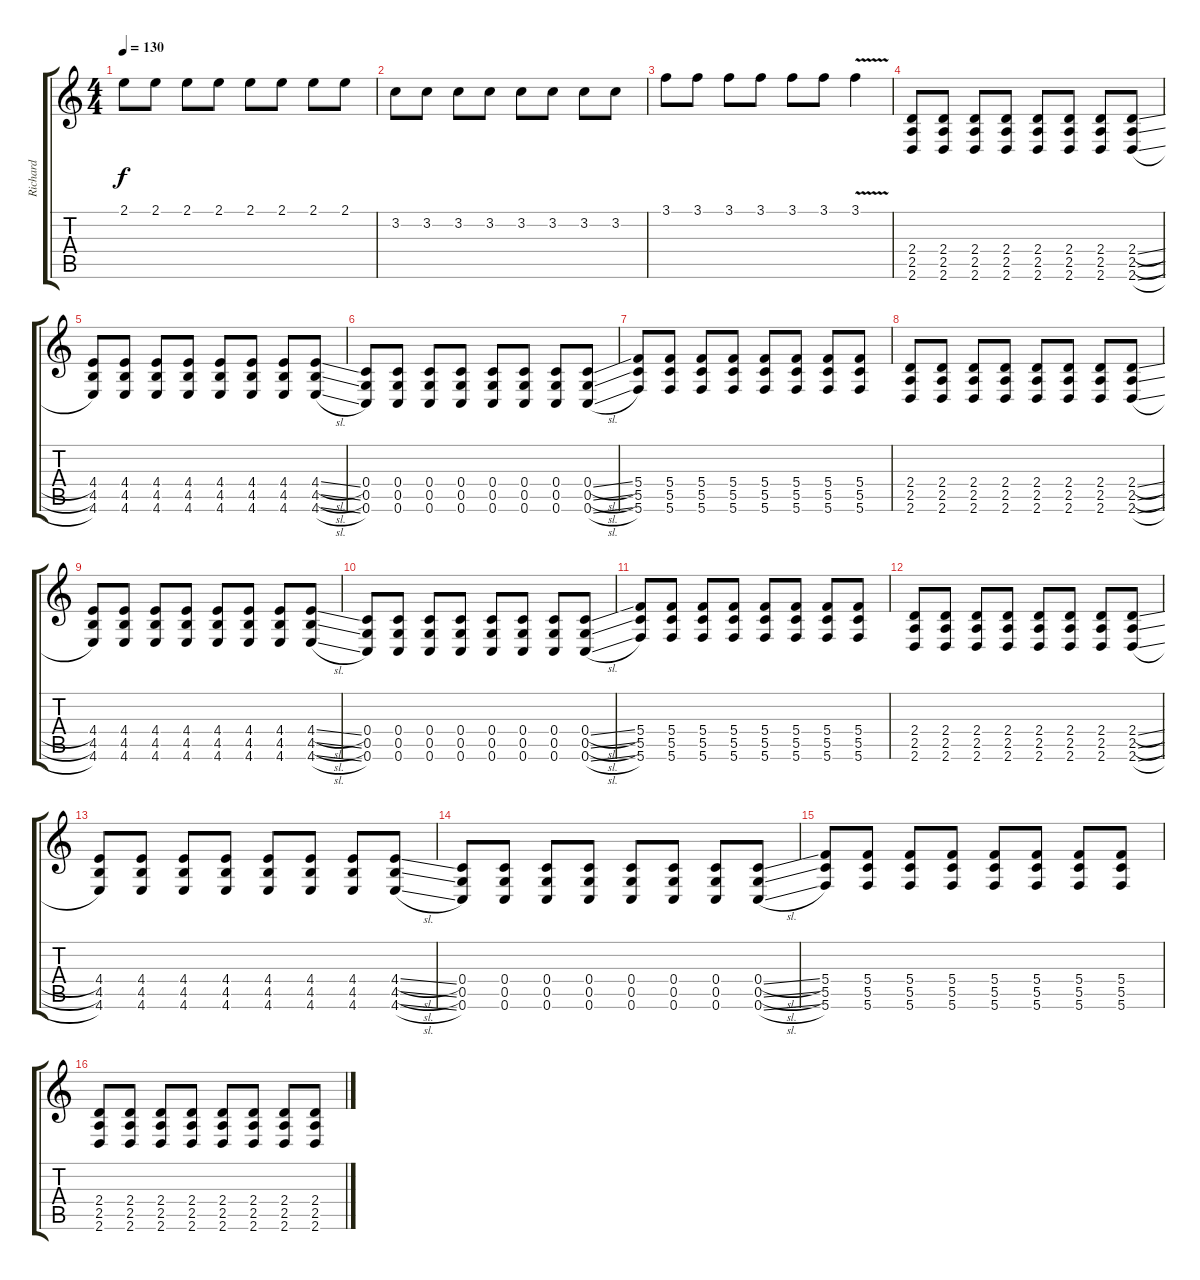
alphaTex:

\track ("Richard" "Richard") {instrument distortionguitar}
\staff {score tabs}
\tuning (D4 A3 F3 C3 G2 C2) {hide}
\ts (4 4)
\tempo 130
\clef g2
\ks c
2.1.8{dy f} 2.1.8 2.1.8 2.1.8 2.1.8 2.1.8 2.1.8 2.1.8 |
3.2.8 3.2.8 3.2.8 3.2.8 3.2.8 3.2.8 3.2.8 3.2.8 |
3.1.8 3.1.8 3.1.8 3.1.8 3.1.8 3.1.8 3.1{v}.4 |
(2.4 2.5 2.6).8 (2.4 2.5 2.6).8 (2.4 2.5 2.6).8 (2.4 2.5 2.6).8 (2.4 2.5 2.6).8 (2.4 2.5 2.6).8 (2.4 2.5 2.6).8 (2.4{sl} 2.5{sl} 2.6{sl}).8 |
(4.4 4.5 4.6).8 (4.4 4.5 4.6).8 (4.4 4.5 4.6).8 (4.4 4.5 4.6).8 (4.4 4.5 4.6).8 (4.4 4.5 4.6).8 (4.4 4.5 4.6).8 (4.4{sl} 4.5{sl} 4.6{sl}).8 |
(0.4 0.5 0.6).8 (0.4 0.5 0.6).8 (0.4 0.5 0.6).8 (0.4 0.5 0.6).8 (0.4 0.5 0.6).8 (0.4 0.5 0.6).8 (0.4 0.5 0.6).8 (0.4{sl} 0.5{sl} 0.6{sl}).8 |
(5.4 5.5 5.6).8 (5.4 5.5 5.6).8 (5.4 5.5 5.6).8 (5.4 5.5 5.6).8 (5.4 5.5 5.6).8 (5.4 5.5 5.6).8 (5.4 5.5 5.6).8 (5.4 5.5 5.6).8 |
(2.4 2.5 2.6).8 (2.4 2.5 2.6).8 (2.4 2.5 2.6).8 (2.4 2.5 2.6).8 (2.4 2.5 2.6).8 (2.4 2.5 2.6).8 (2.4 2.5 2.6).8 (2.4{sl} 2.5{sl} 2.6{sl}).8 |
(4.4 4.5 4.6).8 (4.4 4.5 4.6).8 (4.4 4.5 4.6).8 (4.4 4.5 4.6).8 (4.4 4.5 4.6).8 (4.4 4.5 4.6).8 (4.4 4.5 4.6).8 (4.4{sl} 4.5{sl} 4.6{sl}).8 |
(0.4 0.5 0.6).8 (0.4 0.5 0.6).8 (0.4 0.5 0.6).8 (0.4 0.5 0.6).8 (0.4 0.5 0.6).8 (0.4 0.5 0.6).8 (0.4 0.5 0.6).8 (0.4{sl} 0.5{sl} 0.6{sl}).8 |
(5.4 5.5 5.6).8 (5.4 5.5 5.6).8 (5.4 5.5 5.6).8 (5.4 5.5 5.6).8 (5.4 5.5 5.6).8 (5.4 5.5 5.6).8 (5.4 5.5 5.6).8 (5.4 5.5 5.6).8 |
(2.4 2.5 2.6).8 (2.4 2.5 2.6).8 (2.4 2.5 2.6).8 (2.4 2.5 2.6).8 (2.4 2.5 2.6).8 (2.4 2.5 2.6).8 (2.4 2.5 2.6).8 (2.4{sl} 2.5{sl} 2.6{sl}).8 |
(4.4 4.5 4.6).8 (4.4 4.5 4.6).8 (4.4 4.5 4.6).8 (4.4 4.5 4.6).8 (4.4 4.5 4.6).8 (4.4 4.5 4.6).8 (4.4 4.5 4.6).8 (4.4{sl} 4.5{sl} 4.6{sl}).8 |
(0.4 0.5 0.6).8 (0.4 0.5 0.6).8 (0.4 0.5 0.6).8 (0.4 0.5 0.6).8 (0.4 0.5 0.6).8 (0.4 0.5 0.6).8 (0.4 0.5 0.6).8 (0.4{sl} 0.5{sl} 0.6{sl}).8 |
(5.4 5.5 5.6).8 (5.4 5.5 5.6).8 (5.4 5.5 5.6).8 (5.4 5.5 5.6).8 (5.4 5.5 5.6).8 (5.4 5.5 5.6).8 (5.4 5.5 5.6).8 (5.4 5.5 5.6).8 |
(2.4 2.5 2.6).8 (2.4 2.5 2.6).8 (2.4 2.5 2.6).8 (2.4 2.5 2.6).8 (2.4 2.5 2.6).8 (2.4 2.5 2.6).8 (2.4 2.5 2.6).8 (2.4{sl} 2.5{sl} 2.6{sl}).8
